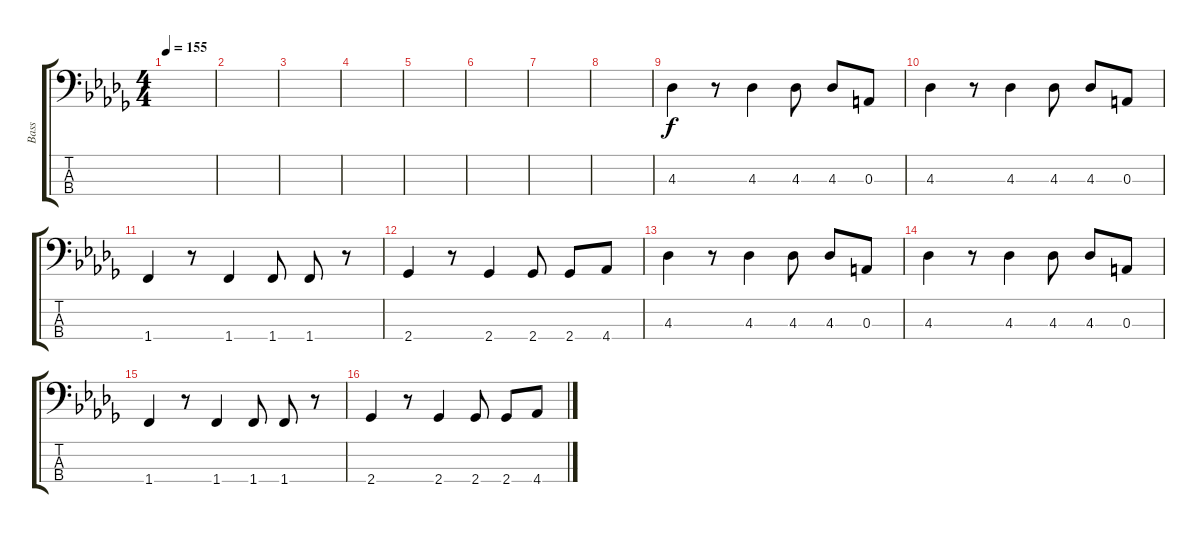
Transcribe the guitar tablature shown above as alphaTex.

\track ("Bass" "Bass") {instrument electricbassfinger}
\staff {score tabs}
\tuning (G2 D2 A1 E1) {hide}
\ts (4 4)
\tempo 155
\clef f4
\ks db
|
|
|
|
|
|
|
|
4.3.4 r.8 4.3.4 4.3.8 4.3.8 0.3.8 |
4.3.4 r.8 4.3.4 4.3.8 4.3.8 0.3.8 |
1.4.4 r.8 1.4.4 1.4.8 1.4.8 r.8 |
2.4.4 r.8 2.4.4 2.4.8 2.4.8 4.4.8 |
4.3.4 r.8 4.3.4 4.3.8 4.3.8 0.3.8 |
4.3.4 r.8 4.3.4 4.3.8 4.3.8 0.3.8 |
1.4.4 r.8 1.4.4 1.4.8 1.4.8 r.8 |
2.4.4 r.8 2.4.4 2.4.8 2.4.8 4.4.8
